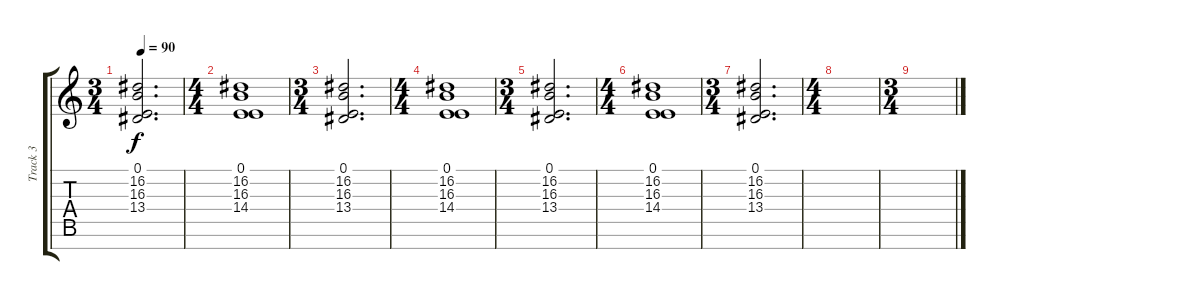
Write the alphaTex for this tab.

\track ("Track 3" "Track 3") {instrument choiraahs}
\staff {score tabs}
\tuning (E4 B3 G3 D3 A2 E2 B1) {hide}
\ts (3 4)
\tempo 90
\clef g2
\ks c
(0.1 16.2 16.3 13.4).2{d dy f} |
\ts (4 4)
(0.1 16.2 16.3 14.4).1 |
\ts (3 4)
(0.1 16.2 16.3 13.4).2{d} |
\ts (4 4)
(0.1 16.2 16.3 14.4).1{volume 0 balance 0} |
\ts (3 4)
(0.1 16.2 16.3 13.4).2{d balance 16} |
\ts (4 4)
(0.1 16.2 16.3 14.4).1{balance 0} |
\ts (3 4)
(0.1 16.2 16.3 13.4).2{d balance 16} |
\ts (4 4)
|
\ts (3 4)
